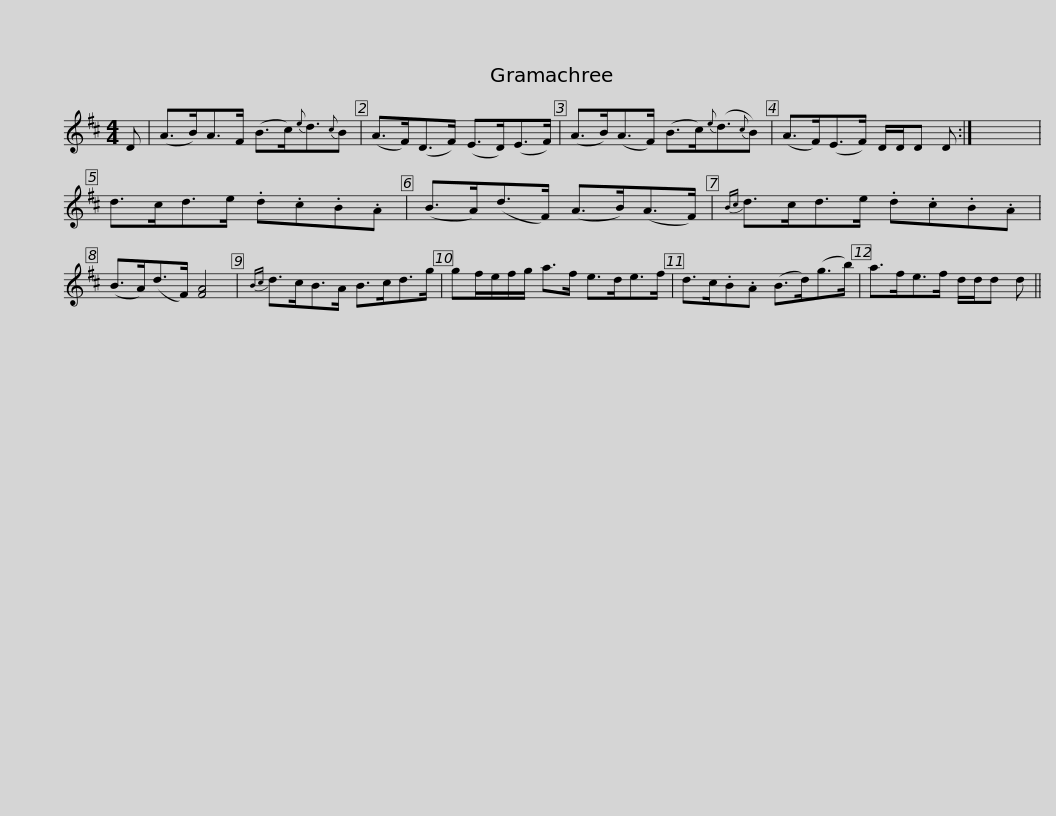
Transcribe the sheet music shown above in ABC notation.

X:1
L:1/8
M:4/4
I:linebreak $
K:D
V:1 treble
V:1
 D | (A>B)A>F (B>c){e}d3/2{c}B | (A>F)(D>F) (E>D)(E>F) | (A>B)(A>F) (B>c){e}(d3/2{c}B) |$ (A>F)(E>F) D/D/D D :| %5
 x8 | d>cd>e .d.c.B.A | (B>A)(d>F) (A>B)(A>F) |{Bc} d>cd>e .d.c.B.A |$ (B>A)(d>F) [FA]4 | %10
{Bc} d>cB>A B>cd>g | gf/e/f/g/ a>f e>de>f | d>c.B.A (B>d)(g>b) |$ a>fe>f d/d/d d || %14
